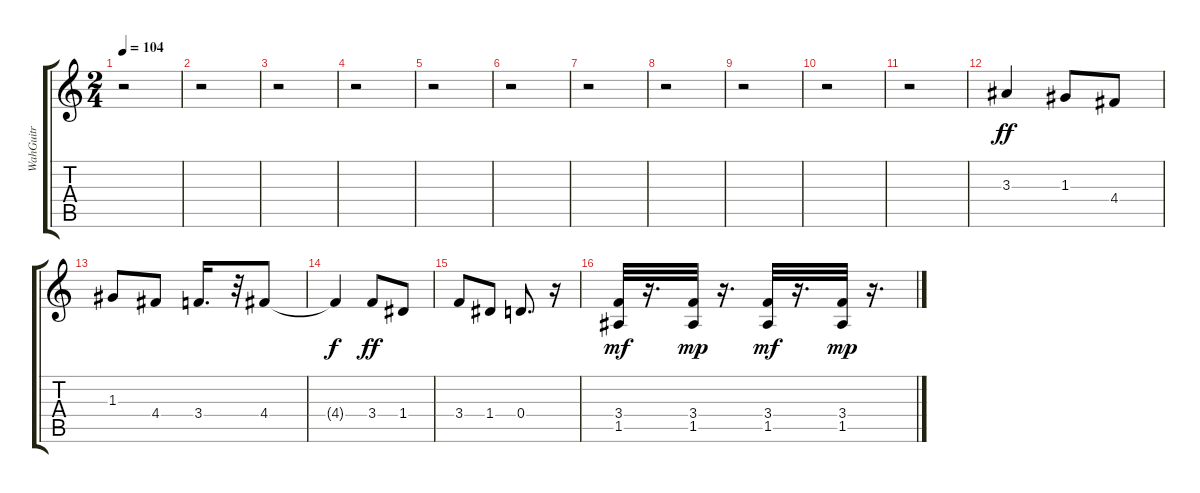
\track ("WahGuitr" "WahGuitr") {instrument distortionguitar}
\staff {score tabs}
\tuning (E4 B3 G3 D3 A2 E2) {hide}
\ts (2 4)
\tempo 104
\clef g2
\ks c
r.2{dy mf} |
r.2 |
r.2 |
r.2 |
r.2 |
r.2 |
r.2 |
r.2 |
r.2 |
r.2 |
r.2 |
3.3.4{dy ff} 1.3.8 4.4.8 |
1.3.8 4.4.8 3.4.16{d} r.32 4.4.8 |
4.4{t}.4{dy f} 3.4.8{dy ff} 1.4.8 |
3.4.8 1.4.8 0.4.8{d} r.16 |
(3.4 1.5).32{dy mf} r.16{d} (3.4 1.5).32{dy mp} r.16{d} (3.4 1.5).32{dy mf} r.16{d} (3.4 1.5).32{dy mp} r.16{d}
